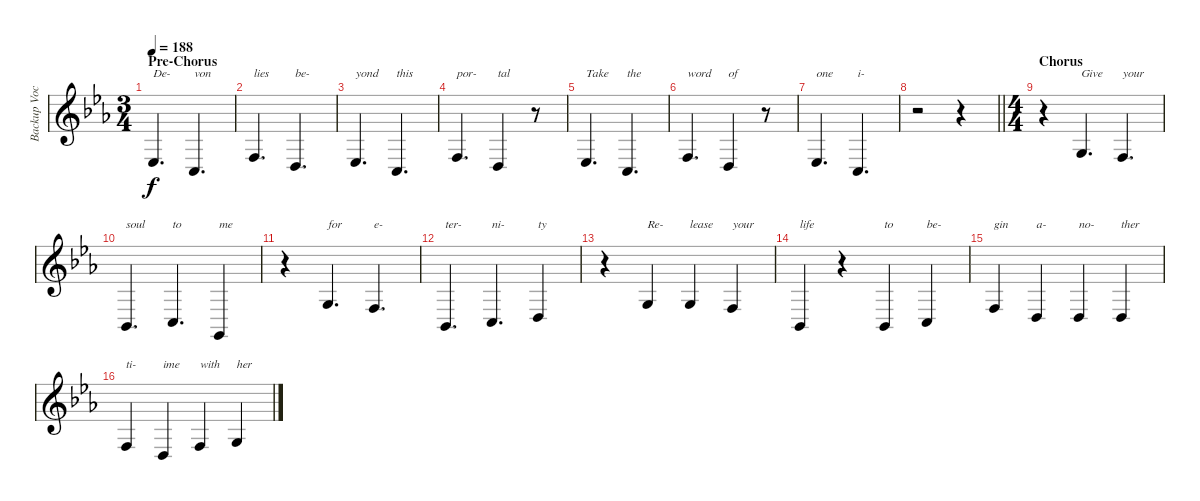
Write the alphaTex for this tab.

\track ("Backup Vocals" "Backup Voc") {instrument choiraahs}
\staff {score}
\tuning (D4 A3 F3 C3 G2 C2) {hide}
\ts (3 4)
\section ("" "Pre-Chorus")
\tempo 188
\clef g2
\ks eb
3.4.4{d txt "De-" dy f} 0.4.4{d txt "von"} |
0.3.4{d txt "lies"} 2.4.4{d txt "be-"} |
3.4.4{d txt "yond"} 0.4.4{d txt "this"} |
0.3.4{d txt "por-"} 2.4.4{txt "tal"} r.8 |
3.4.4{d txt "Take"} 0.4.4{d txt "the"} |
0.3.4{d txt "word"} 2.4.4{txt "of"} r.8 |
3.4.4{d txt "one"} 0.4.4{d txt "i-"} |
\barLineRight lightlight
r.2 r.4 |
\ts (4 4)
\section ("" "Chorus")
r.4 2.3.4{d txt "Give"} 0.3.4{d txt "your"} |
3.5.4{d txt "soul"} 0.4.4{d txt "to"} 0.5.4{txt "me"} |
r.4 2.3.4{d txt "for"} 0.3.4{d txt "e-"} |
3.5.4{d txt "ter-"} 0.4.4{d txt "ni-"} 2.4.4{txt "ty"} |
r.4 2.3.4{txt "Re-"} 2.3.4{txt "lease"} 0.3.4{txt "your"} |
3.5.4{txt "life"} r.4 3.5.4{txt "to"} 0.4.4{txt "be-"} |
0.3.4{txt "gin"} 2.4.4{txt "a-"} 2.4.4{txt "no-"} 2.4.4{txt "ther"} |
0.3.4{txt "ti-"} 2.4.4{txt "ime"} 0.3.4{txt "with"} 2.3.4{txt "her"}
